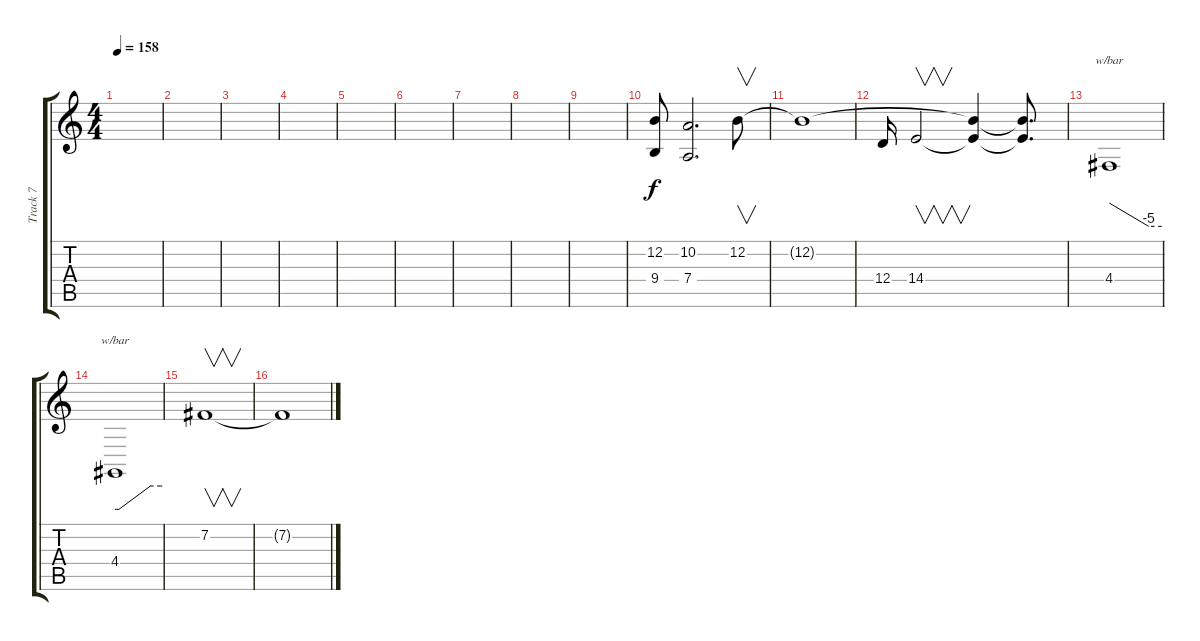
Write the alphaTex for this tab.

\track ("Track 7" "Track 7") {instrument lead2sawtooth bank 255}
\staff {score tabs}
\tuning (E4 B3 G3 D3 A2 E2) {hide}
\ts (4 4)
\tempo 158
\clef g2
\ks c
|
|
|
|
|
|
|
|
|
(12.2 9.4).8 (10.2 7.4).2{d} 12.2.8{v} |
12.2{t}.1 |
12.4.16 14.4.2{v} (12.2{t} 14.4{t}).4 (12.2{t} 14.4{t}).8{d} |
4.4.1{tbe (custom default 0 0 45 -20 60 -20)} |
4.4.1{tbe (custom default 0 -20 2 -20 5 -20 45 0 58 0 60 0)} |
7.2.1{v} |
7.2{t}.1
